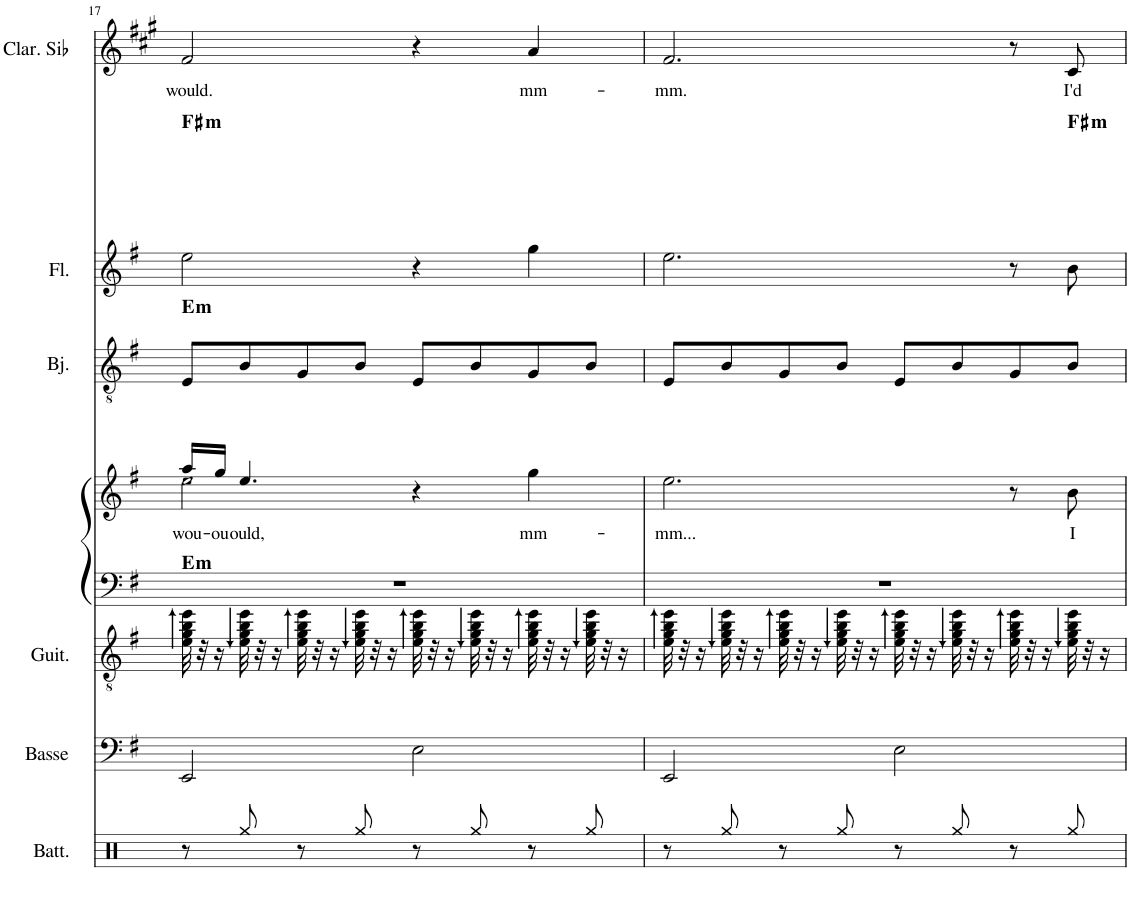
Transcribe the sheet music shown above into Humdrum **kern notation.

**kern	**kern	**kern	**kern	**kern	**text	**harte	**kern	**kern	**harte	**kern	**text	**harte
*part7	*part6	*part5	*part4	*part4	*part4	*part4	*part3	*part2	*part2	*part1	*part1	*part1
*staff8	*staff7	*staff6	*staff5	*staff4	*staff4	*	*staff3	*staff2	*	*staff1	*staff1	*
*I"Batterie	*I"Basse acoustique	*I"Guitare classique	*I"Piano-chant	*	*	*	*I"Banjo	*I"Flûte	*	*I"Clarinette en Sib	*	*
*I'Batt.	*I'Basse	*I'Guit.	*I'Pno	*	*	*	*I'Bj.	*I'Fl.	*	*I'Clar. Sib	*	*
!!LO:PB:g=z
*clefX	*clefF4	*clefGv2	*clefF4	*clefG2	*	*	*clefGv2	*clefG2	*	*clefG2	*	*
*	*Trd7c12	*	*	*	*	*	*	*	*	*Trd1c2	*	*
*k[f#]	*k[f#]	*k[f#]	*k[f#]	*k[f#]	*	*	*k[f#]	*k[f#]	*	*k[f#c#g#]	*	*
*M4/4	*M4/4	*M4/4	*M4/4	*M4/4	*	*	*M4/4	*M4/4	*	*M4/4	*	*
=17	=17	=17	=17	=17	=17	=17	=17	=17	=17	=17	=17	=17
*	*	*	*	*^	*	*	*	*	*	*	*	*
!	!	!	!	!	!LO:N:head=diamond	!LO:LY:b	!LO:H:kt=m	!	!	!LO:H:kt=m	!	!LO:LY:b	!LO:H:kt=m
8r	2EE/	32e\ 32g\ 32b\ 32ee\	1r	16aa/LL	2ee\	wou-	E:min	8E/L	2ee\	E:min	2f#/	would.	F#:min
.	.	32r	.	.	.	.	.	.	.	.	.	.	.
!	!	!	!	!	!	!LO:LY:b	!	!	!	!	!	!	!
.	.	16r	.	16gg/JJ	.	-ou-	.	.	.	.	.	.	.
!	!	!	!	!	!	!LO:LY:b	!	!	!	!	!	!	!
8Rgg/	.	32e\ 32g\ 32b\ 32ee\	.	4.ee/	.	-ould,	.	8B/	.	.	.	.	.
.	.	32r	.	.	.	.	.	.	.	.	.	.	.
.	.	16r	.	.	.	.	.	.	.	.	.	.	.
8r	.	32e\ 32g\ 32b\ 32ee\	.	.	.	.	.	8G/	.	.	.	.	.
.	.	32r	.	.	.	.	.	.	.	.	.	.	.
.	.	16r	.	.	.	.	.	.	.	.	.	.	.
8Rgg/	.	32e\ 32g\ 32b\ 32ee\	.	.	.	.	.	8B/J	.	.	.	.	.
.	.	32r	.	.	.	.	.	.	.	.	.	.	.
.	.	16r	.	.	.	.	.	.	.	.	.	.	.
8r	2E\	32e\ 32g\ 32b\ 32ee\	.	4r	2ryy	.	.	8E/L	4r	.	4r	.	.
.	.	32r	.	.	.	.	.	.	.	.	.	.	.
.	.	16r	.	.	.	.	.	.	.	.	.	.	.
8Rgg/	.	32e\ 32g\ 32b\ 32ee\	.	.	.	.	.	8B/	.	.	.	.	.
.	.	32r	.	.	.	.	.	.	.	.	.	.	.
.	.	16r	.	.	.	.	.	.	.	.	.	.	.
!	!	!	!	!	!	!LO:LY:b	!	!	!	!	!	!LO:LY:b	!
8r	.	32e\ 32g\ 32b\ 32ee\	.	4gg\	.	mm-	.	8G/	4gg\	.	4a/	mm-	.
.	.	32r	.	.	.	.	.	.	.	.	.	.	.
.	.	16r	.	.	.	.	.	.	.	.	.	.	.
8Rgg/	.	32e\ 32g\ 32b\ 32ee\	.	.	.	.	.	8B/J	.	.	.	.	.
.	.	32r	.	.	.	.	.	.	.	.	.	.	.
.	.	16r	.	.	.	.	.	.	.	.	.	.	.
*	*	*	*	*v	*v	*	*	*	*	*	*	*	*
=18	=18	=18	=18	=18	=18	=18	=18	=18	=18	=18	=18	=18
!	!	!	!	!	!LO:LY:b	!	!	!	!	!	!LO:LY:b	!
8r	2EE/	32e\ 32g\ 32b\ 32ee\	1r	2.ee\	-mm...	.	8E/L	2.ee\	.	2.f#/	-mm.	.
.	.	32r	.	.	.	.	.	.	.	.	.	.
.	.	16r	.	.	.	.	.	.	.	.	.	.
8Rgg/	.	32e\ 32g\ 32b\ 32ee\	.	.	.	.	8B/	.	.	.	.	.
.	.	32r	.	.	.	.	.	.	.	.	.	.
.	.	16r	.	.	.	.	.	.	.	.	.	.
8r	.	32e\ 32g\ 32b\ 32ee\	.	.	.	.	8G/	.	.	.	.	.
.	.	32r	.	.	.	.	.	.	.	.	.	.
.	.	16r	.	.	.	.	.	.	.	.	.	.
8Rgg/	.	32e\ 32g\ 32b\ 32ee\	.	.	.	.	8B/J	.	.	.	.	.
.	.	32r	.	.	.	.	.	.	.	.	.	.
.	.	16r	.	.	.	.	.	.	.	.	.	.
8r	2E\	32e\ 32g\ 32b\ 32ee\	.	.	.	.	8E/L	.	.	.	.	.
.	.	32r	.	.	.	.	.	.	.	.	.	.
.	.	16r	.	.	.	.	.	.	.	.	.	.
8Rgg/	.	32e\ 32g\ 32b\ 32ee\	.	.	.	.	8B/	.	.	.	.	.
.	.	32r	.	.	.	.	.	.	.	.	.	.
.	.	16r	.	.	.	.	.	.	.	.	.	.
8r	.	32e\ 32g\ 32b\ 32ee\	.	8r	.	.	8G/	8r	.	8r	.	.
.	.	32r	.	.	.	.	.	.	.	.	.	.
.	.	16r	.	.	.	.	.	.	.	.	.	.
!	!	!	!	!	!LO:LY:b	!	!	!	!	!	!LO:LY:b	!LO:H:kt=m
8Rgg/	.	32e\ 32g\ 32b\ 32ee\	.	8b\	I	.	8B/J	8b\	.	8c#/	I'd	F#:min
.	.	32r	.	.	.	.	.	.	.	.	.	.
.	.	16r	.	.	.	.	.	.	.	.	.	.
=	=	=	=	=	=	=	=	=	=	=	=	=
*-	*-	*-	*-	*-	*-	*-	*-	*-	*-	*-	*-	*-
